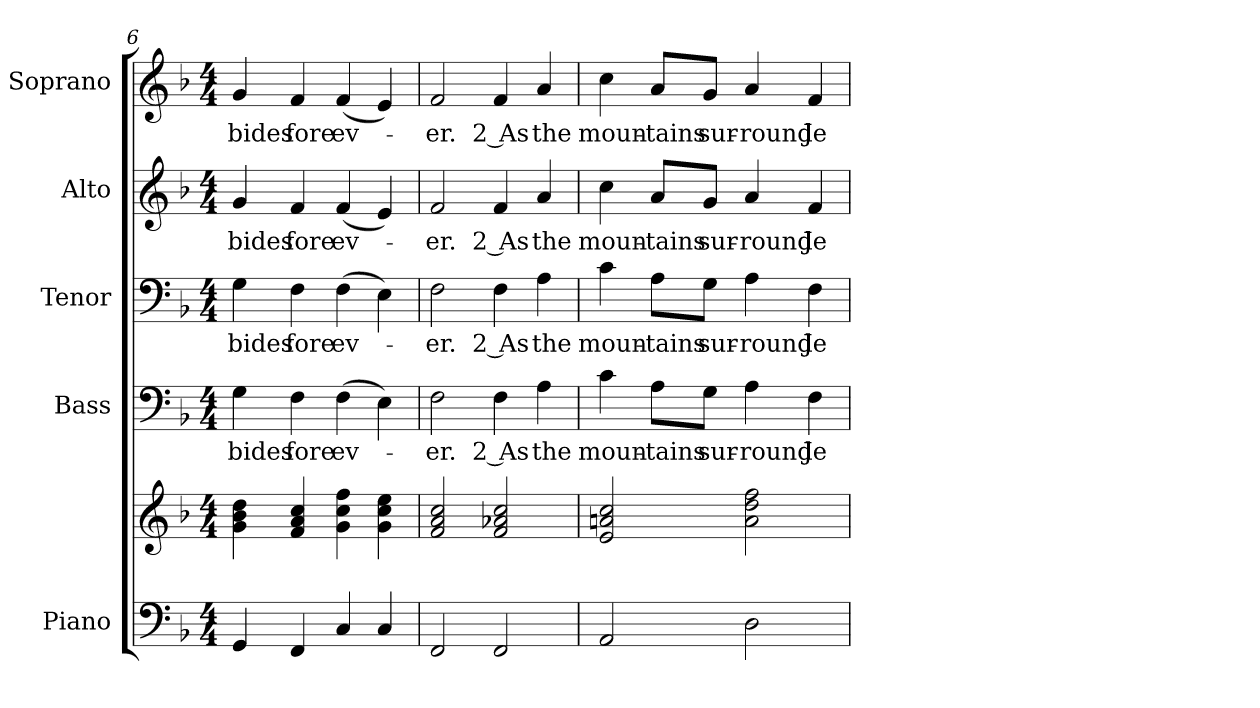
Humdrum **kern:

**kern	**kern	**kern	**text	**kern	**text	**kern	**text	**kern	**text
*part5	*part5	*part4	*part4	*part3	*part3	*part2	*part2	*part1	*part1
*staff6	*staff5	*staff4	*staff4	*staff3	*staff3	*staff2	*staff2	*staff1	*staff1
*I"Piano	*	*I"Bass	*	*I"Tenor	*	*I"Alto	*	*I"Soprano	*
*I'Pno.	*	*I'B.	*	*I'T.	*	*I'A.	*	*I'S.	*
*clefF4	*clefG2	*clefF4	*	*clefF4	*	*clefG2	*	*clefG2	*
*k[b-]	*k[b-]	*k[b-]	*	*k[b-]	*	*k[b-]	*	*k[b-]	*
*F:	*F:	*F:	*	*F:	*	*F:	*	*F:	*
*M4/4	*M4/4	*M4/4	*	*M4/4	*	*M4/4	*	*M4/4	*
=6	=6	=6	=6	=6	=6	=6	=6	=6	=6
!	!	!	!LO:LY:b:color=#000000	!	!	!	!	!	!
!	!	!	!	!	!LO:LY:b:color=#000000	!	!	!	!
!	!	!	!	!	!	!	!LO:LY:b:color=#000000	!	!
!	!	!	!	!	!	!	!	!	!LO:LY:b:color=#000000
4GGi/	4gi\ 4b-i 4ddi	4Gi\	-bides	4Gi\	-bides	4gi/	-bides	4gi/	-bides
!	!	!	!LO:LY:b:color=#000000	!	!	!	!	!	!
!	!	!	!	!	!LO:LY:b:color=#000000	!	!	!	!
!	!	!	!	!	!	!	!LO:LY:b:color=#000000	!	!
!	!	!	!	!	!	!	!	!	!LO:LY:b:color=#000000
4FFi/	4fi/ 4ai 4cci	4Fi\	fore	4Fi\	fore	4fi/	fore	4fi/	fore
!	!	!	!LO:LY:b:color=#000000	!	!	!	!	!	!
!	!	!	!	!	!LO:LY:b:color=#000000	!	!	!	!
!	!	!	!	!	!	!	!LO:LY:b:color=#000000	!	!
!	!	!	!	!	!	!	!	!	!LO:LY:b:color=#000000
4Ci/	4gi\ 4cci 4ffi	(4Fi\	ev-	(4Fi\	ev-	(4fi/	ev-	(4fi/	ev-
4Ci/	4gi\ 4cci 4eei	4Ei\)	.	4Ei\)	.	4ei/)	.	4ei/)	.
!!LO:PB:g=z
=7	=7	=7	=7	=7	=7	=7	=7	=7	=7
!	!	!	!LO:LY:b:color=#000000	!	!	!	!	!	!
!	!	!	!	!	!LO:LY:b:color=#000000	!	!	!	!
!	!	!	!	!	!	!	!LO:LY:b:color=#000000	!	!
!	!	!	!	!	!	!	!	!	!LO:LY:b:color=#000000
2FFi/	2fi/ 2ai 2cci	2Fi\	-er.	2Fi\	-er.	2fi/	-er.	2fi/	-er.
!	!	!	!LO:LY:b:color=#000000	!	!	!	!	!	!
!	!	!	!	!	!LO:LY:b:color=#000000	!	!	!	!
!	!	!	!	!	!	!	!LO:LY:b:color=#000000	!	!
!	!	!	!	!	!	!	!	!	!LO:LY:b:color=#000000
2FFi/	2fi/ 2a-Xi 2cci	4Fi\	2 As	4Fi\	2 As	4fi/	2 As	4fi/	2 As
!	!	!	!LO:LY:b:color=#000000	!	!	!	!	!	!
!	!	!	!	!	!LO:LY:b:color=#000000	!	!	!	!
!	!	!	!	!	!	!	!LO:LY:b:color=#000000	!	!
!	!	!	!	!	!	!	!	!	!LO:LY:b:color=#000000
.	.	4Ai\	the	4Ai\	the	4ai/	the	4ai/	the
=8	=8	=8	=8	=8	=8	=8	=8	=8	=8
!	!	!	!LO:LY:b:color=#000000	!	!	!	!	!	!
!	!	!	!	!	!LO:LY:b:color=#000000	!	!	!	!
!	!	!	!	!	!	!	!LO:LY:b:color=#000000	!	!
!	!	!	!	!	!	!	!	!	!LO:LY:b:color=#000000
2AAi/	2ei/ 2ani 2cci	4ci\	moun-	4ci\	moun-	4cci\	moun-	4cci\	moun-
!	!	!	!LO:LY:b:color=#000000	!	!	!	!	!	!
!	!	!	!	!	!LO:LY:b:color=#000000	!	!	!	!
!	!	!	!	!	!	!	!LO:LY:b:color=#000000	!	!
!	!	!	!	!	!	!	!	!	!LO:LY:b:color=#000000
.	.	8Ai\L	-tains	8Ai\L	-tains	8ai/L	-tains	8ai/L	-tains
!	!	!	!LO:LY:b:color=#000000	!	!	!	!	!	!
!	!	!	!	!	!LO:LY:b:color=#000000	!	!	!	!
!	!	!	!	!	!	!	!LO:LY:b:color=#000000	!	!
!	!	!	!	!	!	!	!	!	!LO:LY:b:color=#000000
.	.	8Gi\J	sur-	8Gi\J	sur-	8gi/J	sur-	8gi/J	sur-
!	!	!	!LO:LY:b:color=#000000	!	!	!	!	!	!
!	!	!	!	!	!LO:LY:b:color=#000000	!	!	!	!
!	!	!	!	!	!	!	!LO:LY:b:color=#000000	!	!
!	!	!	!	!	!	!	!	!	!LO:LY:b:color=#000000
2Di\	2ai\ 2ddi 2ffi	4Ai\	-round	4Ai\	-round	4ai/	-round	4ai/	-round
!	!	!	!LO:LY:b:color=#000000	!	!	!	!	!	!
!	!	!	!	!	!LO:LY:b:color=#000000	!	!	!	!
!	!	!	!	!	!	!	!LO:LY:b:color=#000000	!	!
!	!	!	!	!	!	!	!	!	!LO:LY:b:color=#000000
.	.	4Fi\	Je-	4Fi\	Je-	4fi/	Je-	4fi/	Je-
=	=	=	=	=	=	=	=	=	=
*-	*-	*-	*-	*-	*-	*-	*-	*-	*-
